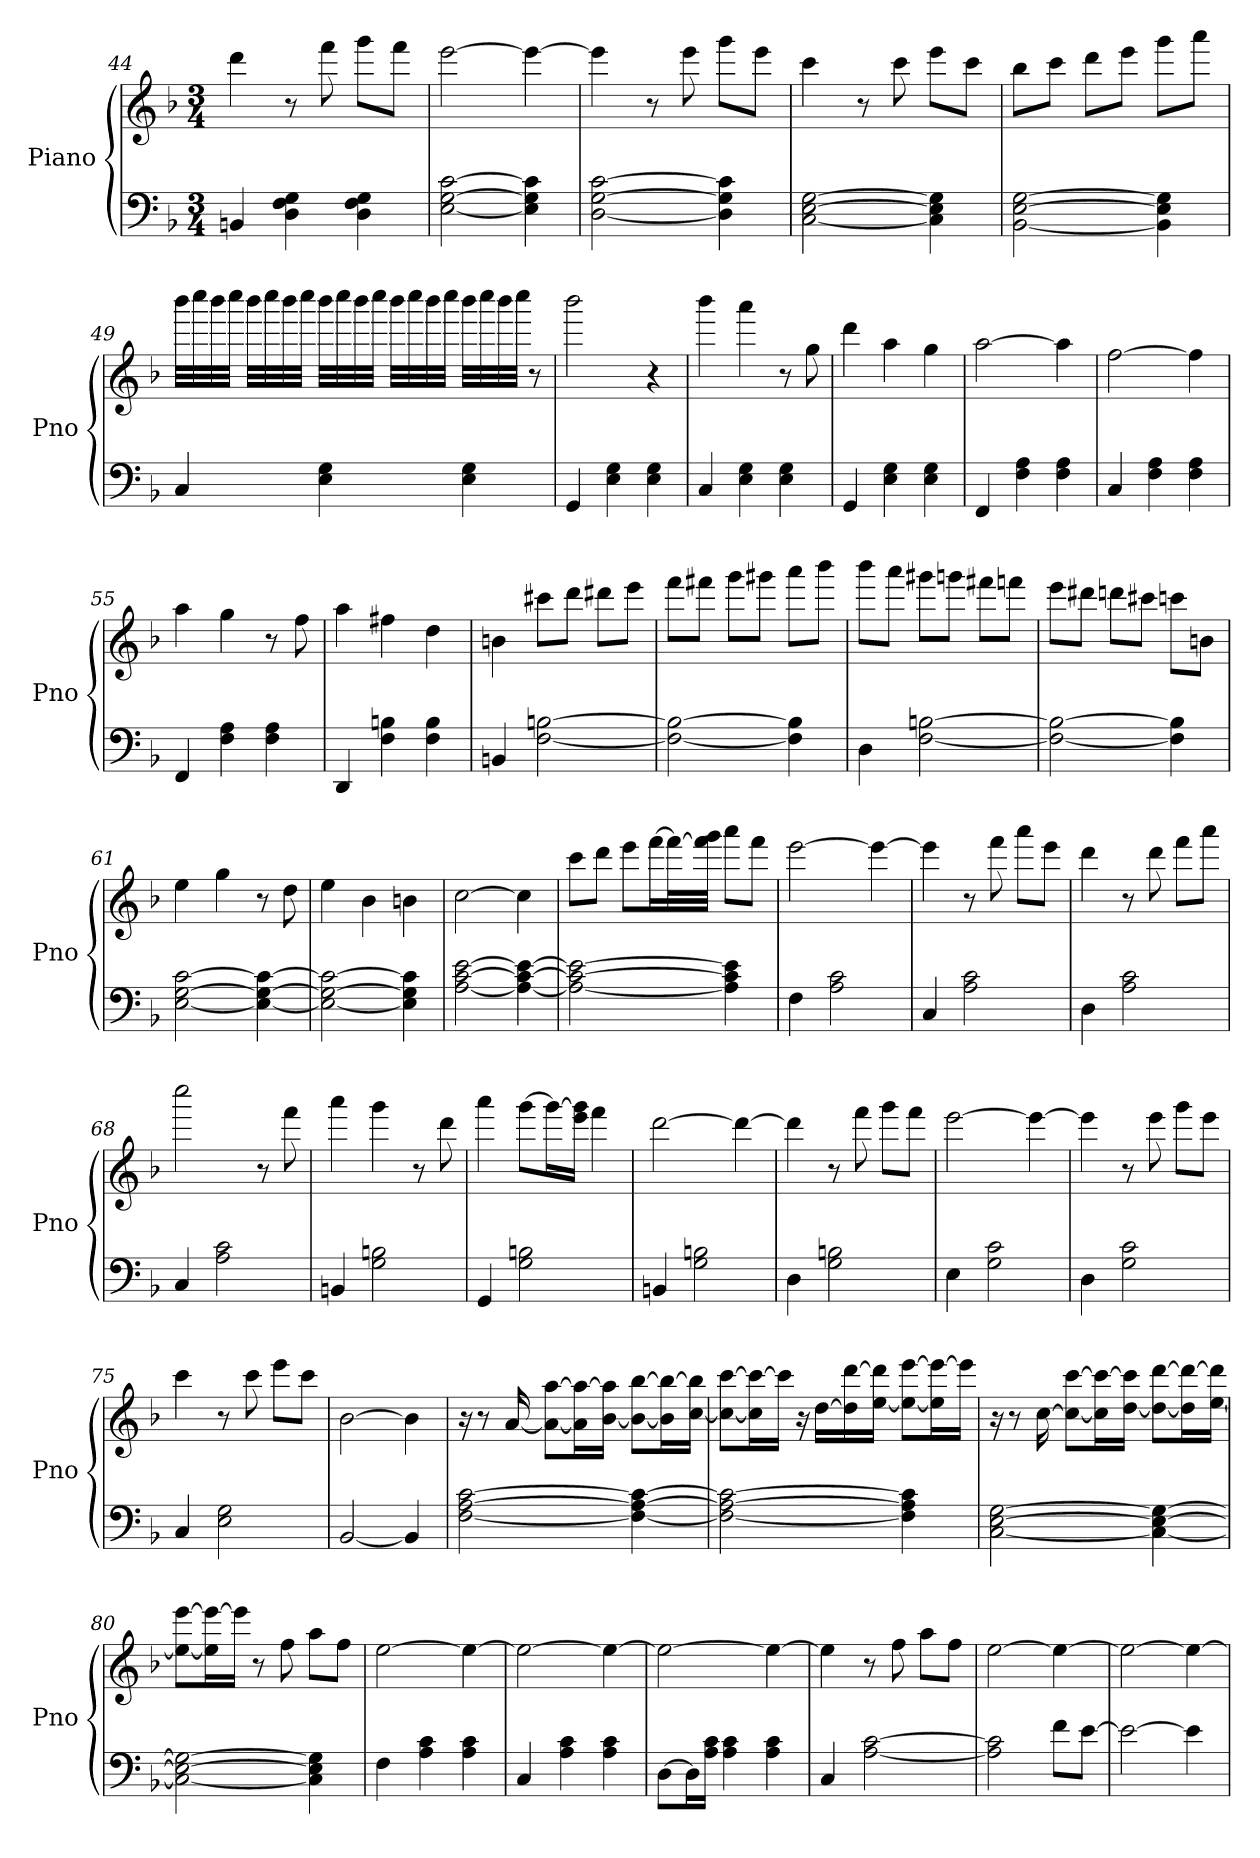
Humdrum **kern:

**kern	**kern
*part1	*part1
*staff2	*staff1
*I"Piano	*
*I'Pno	*
*clefF4	*clefG2
*k[b-]	*k[b-]
*F:	*F:
*M3/4	*M3/4
=44	=44
4BBn/	4ddd\
4D\ 4F\ 4G\	8r
.	8fff\
4D\ 4F\ 4G\	8ggg\L
.	8fff\J
=45	=45
[2E\ [2G\ [2c\	[2eee\
4E\] 4G\] 4c\]	4eee\_
=46	=46
[2D\ [2G\ [2c\	4eee\]
.	8r
.	8eee\
4D\] 4G\] 4c\]	8ggg\L
.	8eee\J
=47	=47
[2C\ [2E\ [2G\	4ccc\
.	8r
.	8ccc\
4C\] 4E\] 4G\]	8eee\L
.	8ccc\J
!!LO:LB:g=z
=48	=48
[2BB-\ [2E\ [2G\	8bb-\L
.	8ccc\J
.	8ddd\L
.	8eee\J
4BB-\] 4E\] 4G\]	8ggg\L
.	8aaa\J
=49	=49
4C/	32bbb-\LLL
.	32cccc\
.	32bbb-\
.	32cccc\JJJ
.	32bbb-\LLL
.	32cccc\
.	32bbb-\
.	32cccc\JJJ
4E\ 4G\	32bbb-\LLL
.	32cccc\
.	32bbb-\
.	32cccc\JJJ
.	32bbb-\LLL
.	32cccc\
.	32bbb-\
.	32cccc\JJJ
4E\ 4G\	32bbb-\LLL
.	32cccc\
.	32bbb-\
.	32cccc\JJJ
.	8r
=50	=50
4GG/	2bbb-\
4E\ 4G\	.
4E\ 4G\	4r
=51	=51
4C/	4bbb-\
4E\ 4G\	4aaa\
4E\ 4G\	8r
.	8gg\
=52	=52
4GG/	4ddd\
4E\ 4G\	4aa\
4E\ 4G\	4gg\
=53	=53
4FF/	[2aa\
4F\ 4A\	.
4F\ 4A\	4aa\]
!!LO:LB:g=z
=54	=54
4C/	[2ff\
4F\ 4A\	.
4F\ 4A\	4ff\]
=55	=55
4FF/	4aa\
4F\ 4A\	4gg\
4F\ 4A\	8r
.	8ff\
=56	=56
4DD/	4aa\
4F\ 4Bn\	4ff#X\
4F\ 4B\	4dd\
=57	=57
4BBn/	4bn\
[2F\ [2Bn\	8ccc#X\L
.	8ddd\J
.	8ddd#X\L
.	8eee\J
=58	=58
2F\_ 2B\_	8fff\L
.	8fff#X\J
.	8ggg\L
.	8ggg#X\J
4F\] 4B\]	8aaa\L
.	8bbb-\J
=59	=59
4D\	8bbb-\L
.	8aaa\J
[2F\ [2Bn\	8ggg#X\L
.	8gggn\J
.	8fff#X\L
.	8fffn\J
!!LO:LB:g=z
=60	=60
2F\_ 2B\_	8eee\L
.	8ddd#X\J
.	8dddn\L
.	8ccc#X\J
4F\] 4B\]	8cccn\L
.	8bn\J
=61	=61
[2E\ [2G\ [2c\	4ee\
.	4gg\
4E\_ 4G\_ 4c\_	8r
.	8dd\
=62	=62
2E\_ 2G\_ 2c\_	4ee\
.	4b-\
4E\] 4G\] 4c\]	4bn\
=63	=63
[2A\ [2c\ [2e\	[2cc\
4A\_ 4c\_ 4e\_	4cc\]
=64	=64
2A\_ 2c\_ 2e\_	8ccc\L
.	8ddd\J
.	8eee\L
.	[16fff\L
.	32fff\L_
.	32fff\] 32ggg\JJJ
4A\] 4c\] 4e\]	8aaa\L
.	8fff\J
=65	=65
4F\	[2eee\
2A\ 2c\	.
.	4eee\_
=66	=66
4C/	4eee\]
2A\ 2c\	8r
.	8fff\
.	8aaa\L
.	8eee\J
=67	=67
4D\	4ddd\
2A\ 2c\	8r
.	8ddd\
.	8fff\L
.	8aaa\J
!!LO:LB:g=z
=68	=68
4C/	2cccc\
2A\ 2c\	.
.	8r
.	8fff\
=69	=69
4BBn/	4aaa\
2G\ 2Bn\	4ggg\
.	8r
.	8ddd\
=70	=70
4GG/	4aaa\
2G\ 2Bn\	[8ggg\L
.	16ggg\L_
.	16eee\ 16ggg\]JJ
.	4fff\
=71	=71
4BBn/	[2ddd\
2G\ 2Bn\	.
.	4ddd\_
=72	=72
4D\	4ddd\]
2G\ 2Bn\	8r
.	8fff\
.	8ggg\L
.	8fff\J
=73	=73
4E\	[2eee\
2G\ 2c\	.
.	4eee\_
=74	=74
4D\	4eee\]
2G\ 2c\	8r
.	8eee\
.	8ggg\L
.	8eee\J
=75	=75
4C/	4ccc\
2E\ 2G\	8r
.	8ccc\
.	8eee\L
.	8ccc\J
=76	=76
[2BB-/	[2b-\
4BB-/]	4b-\]
!!LO:PB:g=z
=77	=77
[2F\ [2A\ [2c\	16r
.	8r
.	[16a/
.	8a\_ [8aa\L
.	16a\] 16aa\_L
.	[16b-\ 16aa\]JJ
4F\_ 4A\_ 4c\_	8b-\_ [8bb-\L
.	16b-\] 16bb-\_L
.	[16cc\ 16bb-\]JJ
=78	=78
2F\_ 2A\_ 2c\_	8cc\_ [8ccc\L
.	16cc\] 16ccc\_L
.	16ccc\JJ]
.	16r
.	[16dd\LL
.	16dd\] [16ddd\
.	[16ee\ 16ddd\]JJ
4F\] 4A\] 4c\]	8ee\_ [8eee\L
.	16ee\] 16eee\_L
.	16eee\JJ]
=79	=79
[2C\ [2E\ [2G\	16r
.	8r
.	[16cc\
.	8cc\_ [8ccc\L
.	16cc\] 16ccc\_L
.	[16dd\ 16ccc\]JJ
4C\_ 4E\_ 4G\_	8dd\_ [8ddd\L
.	16dd\] 16ddd\_L
.	[16ee\ 16ddd\]JJ
=80	=80
2C\_ 2E\_ 2G\_	8ee\_ [8eee\L
.	16ee\] 16eee\_L
.	16eee\JJ]
.	8r
.	8ff\
4C\] 4E\] 4G\]	8aa\L
.	8ff\J
=81	=81
4F\	[2ee\
4A\ 4c\	.
4A\ 4c\	4ee\_
=82	=82
4C/	2ee\_
4A\ 4c\	.
4A\ 4c\	4ee\_
!!LO:LB:g=z
=83	=83
[8D\L	2ee\_
16D\L]	.
16A\ 16c\JJ	.
4A\ 4c\	.
4A\ 4c\	4ee\_
=84	=84
4C/	4ee\]
[2A\ [2c\	8r
.	8ff\
.	8aa\L
.	8ff\J
=85	=85
2A\] 2c\]	[2ee\
8f\L	4ee\_
[8e\J	.
=86	=86
2e\_	2ee\_
4e\]	4ee\_
=	=
*-	*-
